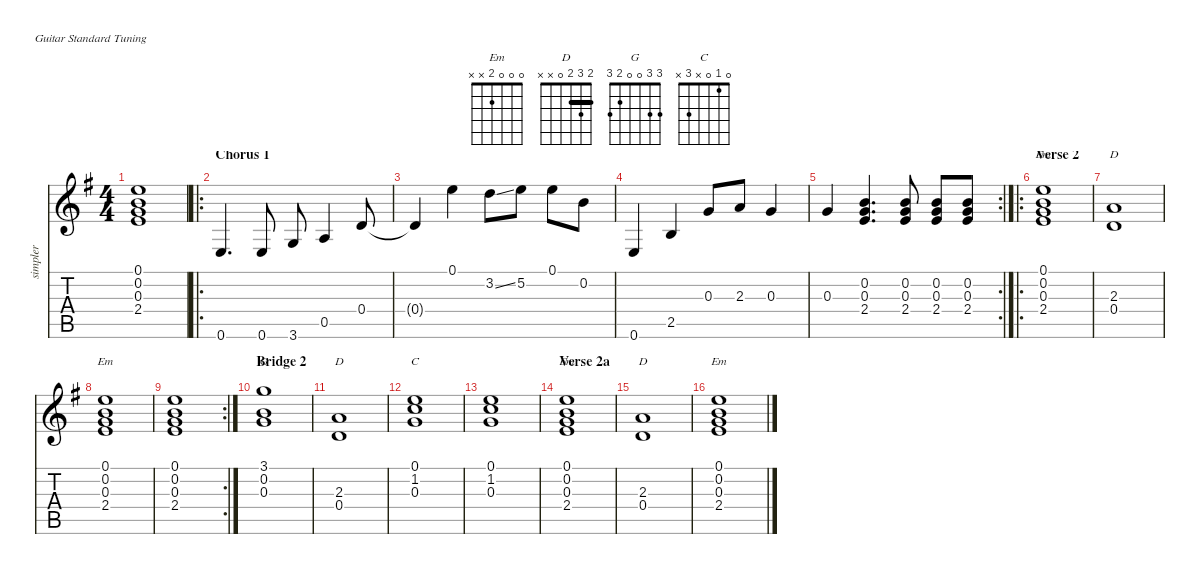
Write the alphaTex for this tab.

\defaultSystemsLayout 4
\hideDynamics
\bracketExtendMode nobrackets
\otherSystemsTrackNameOrientation horizontal
\track ("Gtrs 1,2,3 comb.-simpler" "simpler") {defaultSystemsLayout 8 mute instrument electricguitarclean}
\staff {score tabs}
\tuning (E4 B3 G3 D3 A2 E2)
\chord ("Em" 0 0 0 2 x x) {showfingering false}
\chord ("D" 2 3 2 0 x x) {showfingering false barre 2}
\chord ("G" 3 3 0 0 2 3) {showfingering false}
\chord ("C" 0 1 0 x 3 x) {showfingering false}
\ts (4 4)
\tempo (128 hide)
\clef g2
\ks eminor
(0.1{acc forcenatural} 0.2{acc forcenatural} 0.3{acc forcenatural} 2.4{acc forcenatural}).1{dy f beam Up} |
\ro
\section ("" "Chorus 1")
0.6{acc forcenatural}.4{d dy mf instrument electricguitarclean beam Up} 0.6{acc forcenatural}.8{dy f beam Up} 3.6{acc forcenatural}.8{beam Up} 0.5{acc forcenatural}.4{dy mf beam Up} 0.4{acc forcenatural}.8{dy fff beam Up} |
0.4{t acc forcenatural}.4{dy f beam Up} 0.1{acc forcenatural}.4{dy ff beam Down} 3.2{ss acc forcenatural}.8{dy mf beam Down} 5.2{acc forcenatural}.8{beam Down} 0.1{acc forcenatural}.8{dy f beam Down} 0.2{acc forcenatural}.8{dy mp beam Down} |
0.6{acc forcenatural}.4{dy fff beam Up} 2.5{acc forcenatural}.4{dy mf beam Up} 0.3{acc forcenatural}.8{dy ff beam Up} 2.3{acc forcenatural}.8{dy f beam Up} 0.3{acc forcenatural}.4{dy mf beam Up} |
\rc 2
0.3{acc forcenatural}.4{beam Up} (0.2{acc forcenatural} 0.3{acc forcenatural} 2.4{acc forcenatural}).4{d dy ff beam Up} (0.2{acc forcenatural} 0.3{acc forcenatural} 2.4{acc forcenatural}).8{dy f beam Up} (0.2{acc forcenatural} 0.3{acc forcenatural} 2.4{acc forcenatural}).8{dy mf beam Up} (0.2{acc forcenatural} 0.3{acc forcenatural} 2.4{acc forcenatural}).8{beam Up} |
\ro
\section ("" "Verse 2")
\tempo (127 hide)
(0.1{acc forcenatural} 0.2{acc forcenatural} 0.3{acc forcenatural} 2.4{acc forcenatural}).1{ch "Em" dy f instrument acousticguitarsteel beam Up} |
(2.3{acc forcenatural} 0.4{acc forcenatural}).1{ch "D" beam Up} |
(0.2{acc forcenatural} 0.3{acc forcenatural} 2.4{acc forcenatural} 0.1{acc forcenatural}).1{ch "Em" beam Up} |
\rc 2
(0.1{acc forcenatural} 0.2{acc forcenatural} 0.3{acc forcenatural} 2.4{acc forcenatural}).1{beam Up} |
\section ("" "Bridge 2")
\tempo (128 hide)
(3.1{acc forcenatural} 0.2{acc forcenatural} 0.3{acc forcenatural}).1{ch "G" dy ff instrument electricguitarclean beam Down} |
(2.3{acc forcenatural} 0.4{acc forcenatural}).1{ch "D" dy mf beam Up} |
(1.2{acc forcenatural} 0.1{acc forcenatural} 0.3{acc forcenatural}).1{ch "C" beam Down} |
(1.2{acc forcenatural} 0.1{acc forcenatural} 0.3{acc forcenatural}).1{dy f beam Down} |
\section ("" "Verse 2a")
(0.1{acc forcenatural} 0.2{acc forcenatural} 0.3{acc forcenatural} 2.4{acc forcenatural}).1{ch "Em" instrument acousticguitarsteel beam Up} |
(2.3{acc forcenatural} 0.4{acc forcenatural}).1{ch "D" beam Up} |
(0.2{acc forcenatural} 0.3{acc forcenatural} 2.4{acc forcenatural} 0.1{acc forcenatural}).1{ch "Em" beam Up}
